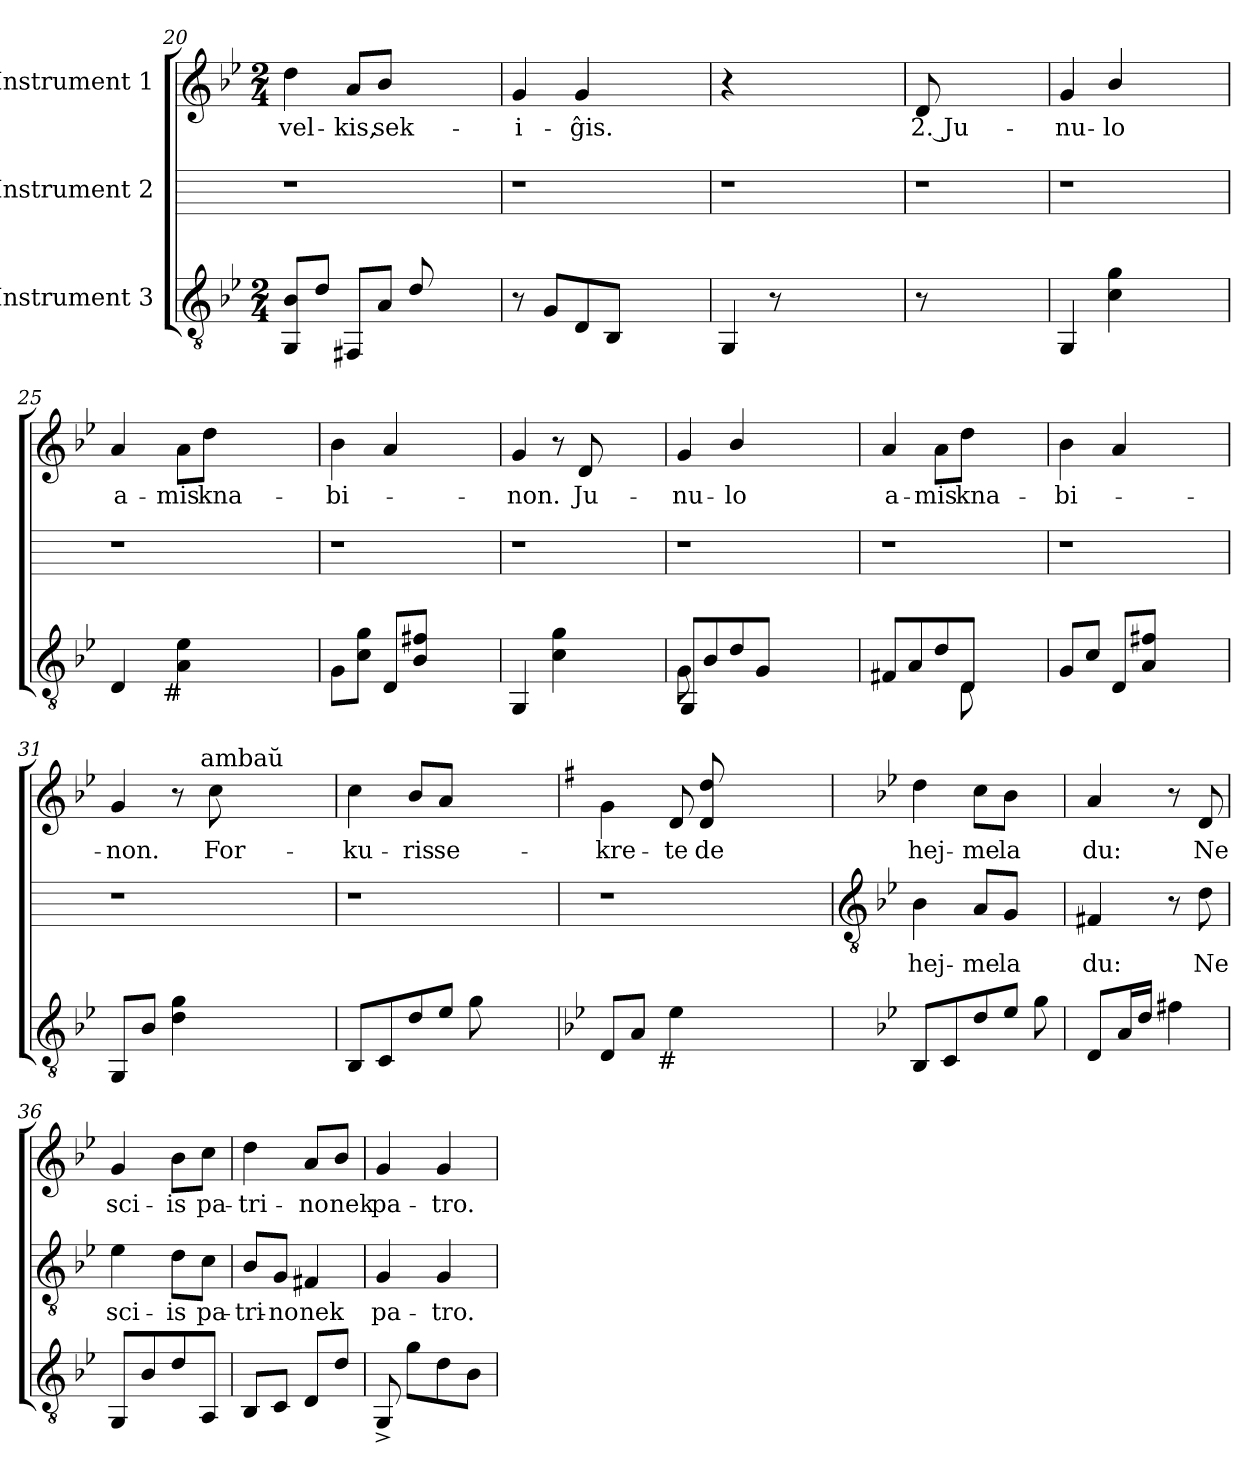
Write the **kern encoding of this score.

**kern	**kern	**text	**kern	**text
*part3	*part2	*part2	*part1	*part1
*staff3	*staff2	*staff2	*staff1	*staff1
*I"Instrument 3	*I"Instrument 2	*	*I"Instrument 1	*
*clefGv2	*	*	*clefG2	*
*k[b-e-]	*	*	*k[b-e-]	*
*B-:	*	*	*B-:	*
*M2/4	*	*	*M2/4	*
=20	=20	=20	=20	=20
!	!	!	!	!LO:LY:b:cj
8B-/ 8GG/L	1r	.	4dd\	-vel-
8d/J	.	.	.	.
!	!	!	!	!LO:LY:b:cj
8FF#X/L	.	.	8a/L	-kis,
!	!	!	!	!LO:LY:b:cj
8A/J	.	.	8b-/J	sek-
8d/L	.	.	2ryy	.
4.ryy	.	.	.	.
=21	=21	=21	=21	=21
!	!	!	!	!LO:LY:b:cj
8r	1r	.	4g/	-i-
8G/L	.	.	.	.
!	!	!	!	!LO:LY:b:cj
8D/	.	.	4g/	-ĝis.
8BB-/J	.	.	.	.
2ryy	.	.	2ryy	.
=22	=22	=22	=22	=22
4GG/	1r	.	4r	.
8r	.	.	2.ryy	.
2ryy	.	.	.	.
8ryy	.	.	.	.
!!LO:PB:g=z
=23	=23	=23	=23	=23
!	!	!	!	!LO:LY:b:rj
8r	1r	.	8d/	2. Ju-
2..ryy	.	.	2..ryy	.
=24	=24	=24	=24	=24
!	!	!	!	!LO:LY:b:cj
4GG/	1r	.	4g/	-nu-
!	!	!	!	!LO:LY:b:cj
4g\ 4c\	.	.	4b-/	-lo
2ryy	.	.	2ryy	.
=25	=25	=25	=25	=25
!	!	!	!	!LO:LY:b:cj
*^	*	*	*	*
4D/	8ryy	1r	.	4a/	a-
.	16ryy	.	.	.	.
.	64ryy	.	.	.	.
!	!LO:TX:b:t=#	!	!	!	!
.	2ryy	.	.	.	.
!	!	!	!	!	!LO:LY:b:cj
4e-\ 4A\	.	.	.	8a\L	-mis
!	!	!	!	!	!LO:LY:b:cj
.	.	.	.	8dd\J	kna-
2ryy	.	.	.	2ryy	.
.	4ryy	.	.	.	.
.	32.ryy	.	.	.	.
=26	=26	=26	=26	=26	=26
!	!	!	!	!	!LO:LY:b:cj
*v	*v	*	*	*	*
8G\L	1r	.	4b-\	-bi-
8g\ 8c\J	.	.	.	.
8D/L	.	.	4a/	.
8f#X/ 8B-/J	.	.	.	.
2ryy	.	.	2ryy	.
=27	=27	=27	=27	=27
!	!	!	!	!LO:LY:b:cj
4GG/	1r	.	4g/	-non.
4g\ 4c\	.	.	8r	.
!	!	!	!	!LO:LY:b:cj
.	.	.	8d/	Ju-
2ryy	.	.	2ryy	.
=28	=28	=28	=28	=28
*^	*	*	*	*
!	!	!	!	!	!LO:LY:b:cj
8G\	8GG/L	1r	.	4g/	-nu-
2ryy	8B-/	.	.	.	.
!	!	!	!	!	!LO:LY:b:cj
.	8d/	.	.	4b-/	-lo
.	8G/J	.	.	.	.
.	2ryy	.	.	2ryy	.
4.ryy	.	.	.	.	.
!!LO:LB:g=z
=29	=29	=29	=29	=29	=29
!	!	!	!	!	!LO:LY:b:cj
8F#X/L	4.ryy	1r	.	4a/	a-
8A/	.	.	.	.	.
!	!	!	!	!	!LO:LY:b:cj
8d/	.	.	.	8a\L	-mis
!	!	!	!	!	!LO:LY:b:cj
8D/J	8D\	.	.	8dd\J	kna-
2ryy	2ryy	.	.	2ryy	.
=30	=30	=30	=30	=30	=30
!	!	!	!	!	!LO:LY:b:cj
*v	*v	*	*	*	*
8G/L	1r	.	4b-\	-bi-
8c/J	.	.	.	.
8D/L	.	.	4a/	.
8f#X/ 8A/J	.	.	.	.
2ryy	.	.	2ryy	.
=31	=31	=31	=31	=31
!	!	!	!	!LO:LY:b:cj
*	*	*	*^	*
8GG/L	1r	.	4g/	4ryy	-non.
8B-/J	.	.	.	.	.
4g\ 4d\	.	.	8r	16..ryy	.
!	!	!	!	!LO:TX:a:t=ambaŭ	!
.	.	.	.	2ryy	.
!	!	!	!	!	!LO:LY:b:cj
.	.	.	8cc\	.	For-
2ryy	.	.	2ryy	.	.
.	.	.	.	8ryy	.
.	.	.	.	64ryy	.
=32	=32	=32	=32	=32	=32
!	!	!	!	!	!LO:LY:b:cj
*	*	*	*v	*v	*
8BB-/L	1r	.	4cc\	-ku-
8C\L	.	.	.	.
!	!	!	!	!LO:LY:b:cj
8d/J	.	.	8b-/L	-ris
!	!	!	!	!LO:LY:b:cj
8e-\J	.	.	8a/J	se-
8g\L	.	.	2ryy	.
4.ryy	.	.	.	.
=33	=33	=33	=33	=33
*	*	*	*k[f#]	*
*	*	*	*G:	*
!	!	!	!	!LO:LY:b:cj
*^	*	*	*	*
8D/L	8..ryy	1r	.	4g\	-kre-
8A/J	.	.	.	.	.
!	!LO:TX:b:t=#	!	!	!	!
.	2ryy	.	.	.	.
!	!	!	!	!	!LO:LY:b:cj
4e-\	.	.	.	8d/	-te
!	!	!	!	!	!LO:LY:b:cj
.	.	.	.	8dd/ 8d/	de
2ryy	.	.	.	2ryy	.
.	4ryy	.	.	.	.
.	32ryy	.	.	.	.
*v	*v	*	*	*	*
!!LO:LB:g=z
=34	=34	=34	=34	=34
*	*clefGv2	*	*	*
*	*k[b-e-]	*	*k[b-e-]	*
*	*B-:	*	*B-:	*
*^	*	*	*	*
!	!	!	!LO:LY:b:cj	!	!LO:LY:b:cj
*v	*v	*	*	*	*
8BB-/L	4B-\	hej-	4dd\	hej-
8C\L	.	.	.	.
!	!	!LO:LY:b:cj	!	!LO:LY:b:cj
8d/J	8A/L	-me	8cc\L	-me
!	!	!LO:LY:b:cj	!	!LO:LY:b:cj
8e-\J	8G/J	la	8b-\J	la
8g\L	8ryy	.	8ryy	.
=35	=35	=35	=35	=35
!	!	!LO:LY:b:cj	!	!LO:LY:b:cj
8D/L	4F#X/	du:	4a/	du:
16A/	.	.	.	.
16d/J	.	.	.	.
4f#X\	8r	.	8r	.
!	!	!LO:LY:b:cj	!	!LO:LY:b:cj
.	8d\	Ne	8d/	Ne
=36	=36	=36	=36	=36
!	!	!LO:LY:b:cj	!	!LO:LY:b:cj
8GG/L	4e-\	sci-	4g/	sci-
8B-/	.	.	.	.
!	!	!LO:LY:b:cj	!	!LO:LY:b:cj
8d/	8d\L	-is	8b-\L	-is
!	!	!LO:LY:b:cj	!	!LO:LY:b:cj
8AA/J	8c\J	pa-	8cc\J	pa-
=37	=37	=37	=37	=37
!	!	!LO:LY:b:cj	!	!LO:LY:b:cj
8BB-/L	8B-/L	-tri-	4dd\	-tri-
!	!	!LO:LY:b:cj	!	!
8C/J	8G/J	-no	.	.
!	!	!LO:LY:b:cj	!	!LO:LY:b:cj
8D/L	4F#X/	nek	8a/L	-no
!	!	!	!	!LO:LY:b:cj
8d/J	.	.	8b-/J	nek
=38	=38	=38	=38	=38
!	!	!LO:LY:b:cj	!	!LO:LY:b:cj
8GG^>/	4G/	pa-	4g/	pa-
8g\L	.	.	.	.
!	!	!LO:LY:b:cj	!	!LO:LY:b:cj
8d\	4G/	-tro.	4g/	-tro.
8B-\J	.	.	.	.
=	=	=	=	=
*-	*-	*-	*-	*-
